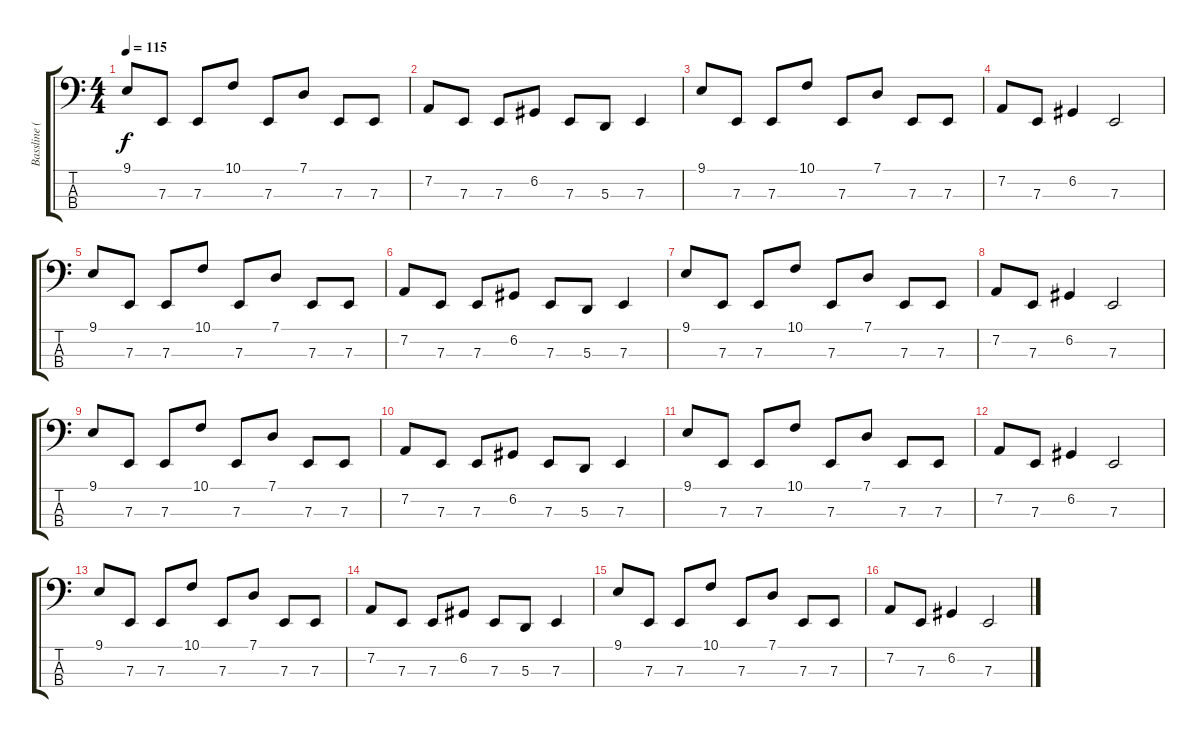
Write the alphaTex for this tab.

\track ("Bassline (Lead 2 - Sawtooth)" "Bassline (") {instrument lead2sawtooth}
\staff {score tabs}
\tuning (G2 D2 A1 E1) {hide}
\ts (4 4)
\tempo 115
\clef f4
\ks c
9.1.8{dy f} 7.3.8 7.3.8 10.1.8 7.3.8 7.1.8 7.3.8 7.3.8 |
7.2.8 7.3.8 7.3.8 6.2.8 7.3.8 5.3.8 7.3.4 |
9.1.8 7.3.8 7.3.8 10.1.8 7.3.8 7.1.8 7.3.8 7.3.8 |
7.2.8 7.3.8 6.2.4 7.3.2 |
9.1.8 7.3.8 7.3.8 10.1.8 7.3.8 7.1.8 7.3.8 7.3.8 |
7.2.8 7.3.8 7.3.8 6.2.8 7.3.8 5.3.8 7.3.4 |
9.1.8 7.3.8 7.3.8 10.1.8 7.3.8 7.1.8 7.3.8 7.3.8 |
7.2.8 7.3.8 6.2.4 7.3.2 |
9.1.8 7.3.8 7.3.8 10.1.8 7.3.8 7.1.8 7.3.8 7.3.8 |
7.2.8 7.3.8 7.3.8 6.2.8 7.3.8 5.3.8 7.3.4 |
9.1.8 7.3.8 7.3.8 10.1.8 7.3.8 7.1.8 7.3.8 7.3.8 |
7.2.8 7.3.8 6.2.4 7.3.2 |
9.1.8 7.3.8 7.3.8 10.1.8 7.3.8 7.1.8 7.3.8 7.3.8 |
7.2.8 7.3.8 7.3.8 6.2.8 7.3.8 5.3.8 7.3.4 |
9.1.8 7.3.8 7.3.8 10.1.8 7.3.8 7.1.8 7.3.8 7.3.8 |
7.2.8 7.3.8 6.2.4 7.3.2
